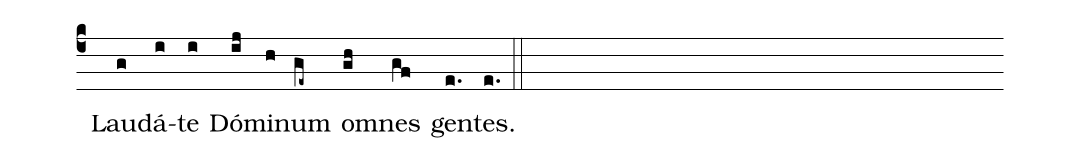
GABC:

%%
(c4) () Lau(g)dá(i)te(i) Dó(ij)mi(h)num(ge~) om(gh)nes(gf) gen(e.)tes.(e.) (::)
